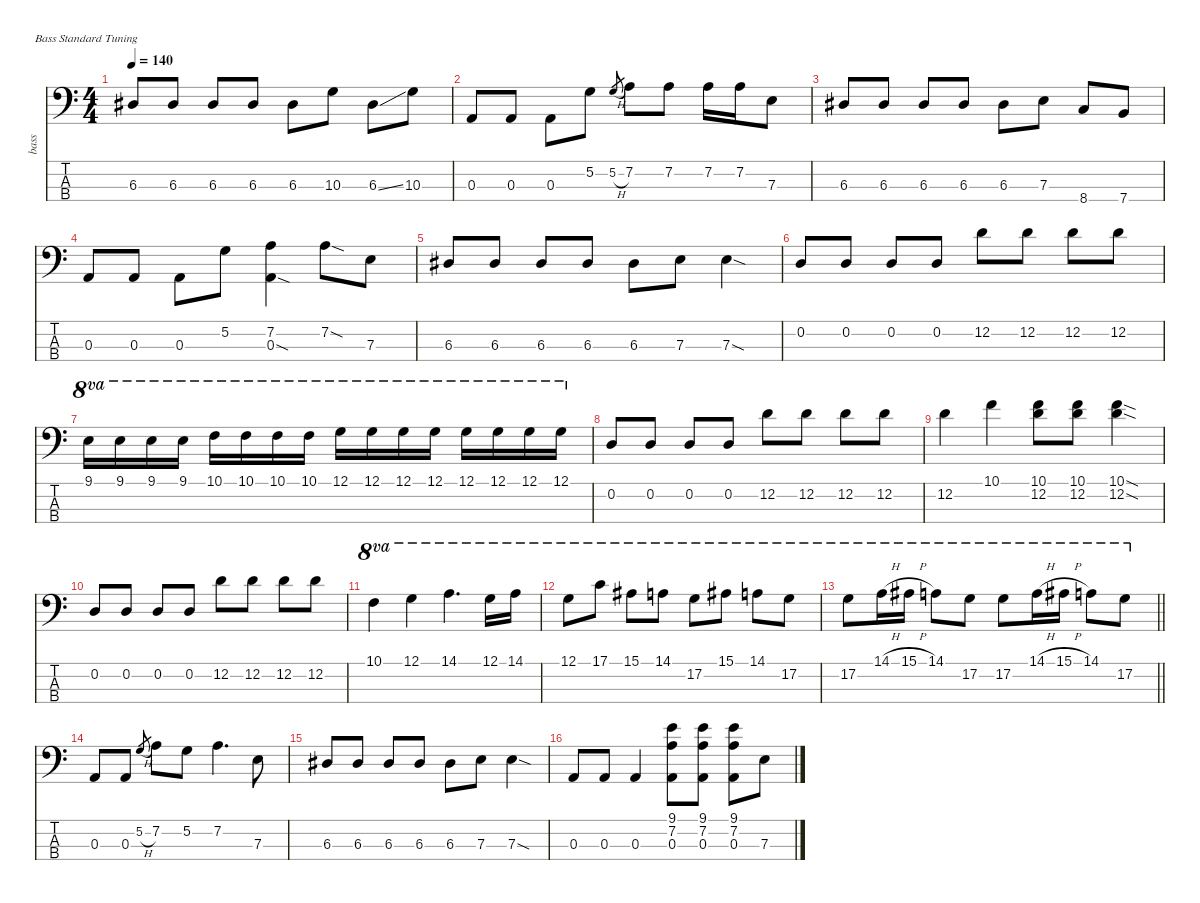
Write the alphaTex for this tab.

\defaultSystemsLayout 4
\hideDynamics
\bracketExtendMode nobrackets
\otherSystemsTrackNameOrientation horizontal
\track ("Bass" "bass") {defaultSystemsLayout 8 instrument electricbasspick}
\staff {score tabs}
\tuning (G2 D2 A1 E1)
\ts (4 4)
\tempo 140
\clef f4
\ks aminor
6.3{acc #}.8{dy f beam Up} 6.3{acc #}.8{beam Up} 6.3{acc #}.8{beam Up} 6.3{acc #}.8{beam Up} 6.3{acc #}.8{beam Down} 10.3.8{dy mp beam Down} 6.3{ss acc #}.8{beam Down} 10.3.8{beam Down} |
0.3.8{dy f beam Up} 0.3.8{beam Up} 0.3.8{beam Down} 5.2.8{beam Down} 5.2{h}.8{gr dy mf beam Up} 7.2.8{dy f beam Down} 7.2.8{beam Down} 7.2.16{beam Down} 7.2.16{beam Down} 7.3.8{beam Down} |
6.3{acc #}.8{beam Up} 6.3{acc #}.8{beam Up} 6.3{acc #}.8{beam Up} 6.3{acc #}.8{beam Up} 6.3{acc #}.8{beam Down} 7.3.8{beam Down} 8.4.8{beam Up} 7.4.8{beam Up} |
0.3.8{beam Up} 0.3.8{beam Up} 0.3.8{beam Down} 5.2.8{beam Down} (7.2 0.3{sod}).4{beam Down} 7.2{sod}.8{dy mp beam Down} 7.3.8{dy f beam Down} |
6.3{acc #}.8{beam Up} 6.3{acc #}.8{beam Up} 6.3{acc #}.8{beam Up} 6.3{acc #}.8{beam Up} 6.3{acc #}.8{beam Down} 7.3.8{beam Down} 7.3{sod}.4{beam Down} |
0.2.8{beam Up} 0.2.8{beam Up} 0.2.8{beam Up} 0.2.8{beam Up} 12.2.8{beam Down} 12.2.8{beam Down} 12.2.8{beam Down} 12.2.8{beam Down} |
9.1.16{ot 8va beam Down} 9.1.16{ot 8va beam Down} 9.1.16{ot 8va beam Down} 9.1.16{ot 8va beam Down} 10.1.16{ot 8va beam Down} 10.1.16{ot 8va beam Down} 10.1.16{ot 8va beam Down} 10.1.16{ot 8va beam Down} 12.1.16{ot 8va beam Down} 12.1.16{ot 8va beam Down} 12.1.16{ot 8va beam Down} 12.1.16{ot 8va beam Down} 12.1.16{ot 8va beam Down} 12.1.16{ot 8va beam Down} 12.1.16{ot 8va beam Down} 12.1.16{ot 8va beam Down} |
0.2.8{beam Up} 0.2.8{beam Up} 0.2.8{beam Up} 0.2.8{beam Up} 12.2.8{beam Down} 12.2.8{beam Down} 12.2.8{beam Down} 12.2.8{beam Down} |
12.2.4{beam Down} 10.1.4{beam Down} (10.1 12.2).8{beam Down} (10.1 12.2).8{beam Down} (10.1{sod} 12.2{sod}).4{beam Down} |
0.2.8{beam Up} 0.2.8{beam Up} 0.2.8{beam Up} 0.2.8{beam Up} 12.2.8{beam Down} 12.2.8{beam Down} 12.2.8{beam Down} 12.2.8{beam Down} |
10.1.4{ot 8va beam Down} 12.1.4{ot 8va beam Down} 14.1.4{d ot 8va beam Down} 12.1.16{ot 8va beam Down} 14.1.16{ot 8va beam Down} |
12.1.8{ot 8va beam Down} 17.1.8{ot 8va beam Down} 15.1{acc #}.8{ot 8va beam Down} 14.1.8{ot 8va beam Down} 17.2.8{ot 8va beam Down} 15.1{acc #}.8{ot 8va beam Down} 14.1.8{ot 8va beam Down} 17.2.8{ot 8va beam Down} |
\barLineRight lightlight
17.2.8{ot 8va beam Down} 14.1{h}.16{ot 8va beam Down} 15.1{h acc #}.16{ot 8va beam Down} 14.1.8{ot 8va beam Down} 17.2.8{ot 8va beam Down} 17.2.8{ot 8va beam Down} 14.1{h}.16{ot 8va beam Down} 15.1{h acc #}.16{ot 8va beam Down} 14.1.8{ot 8va beam Down} 17.2.8{ot 8va beam Down} |
0.3.8{beam Up} 0.3.8{beam Up} 5.2{h}.8{gr dy mf beam Up} 7.2.8{dy f beam Down} 5.2.8{beam Down} 7.2.4{d beam Down} 7.3.8{beam Down} |
6.3{acc #}.8{beam Up} 6.3{acc #}.8{beam Up} 6.3{acc #}.8{beam Up} 6.3{acc #}.8{beam Up} 6.3{acc #}.8{beam Down} 7.3.8{beam Down} 7.3{sod}.4{beam Down} |
0.3.8{beam Up} 0.3.8{beam Up} 0.3.4{beam Up} (9.1 7.2 0.3).8{beam Down} (9.1 7.2 0.3).8{beam Down} (9.1 7.2 0.3).8{beam Down} 7.3.8{beam Down}
